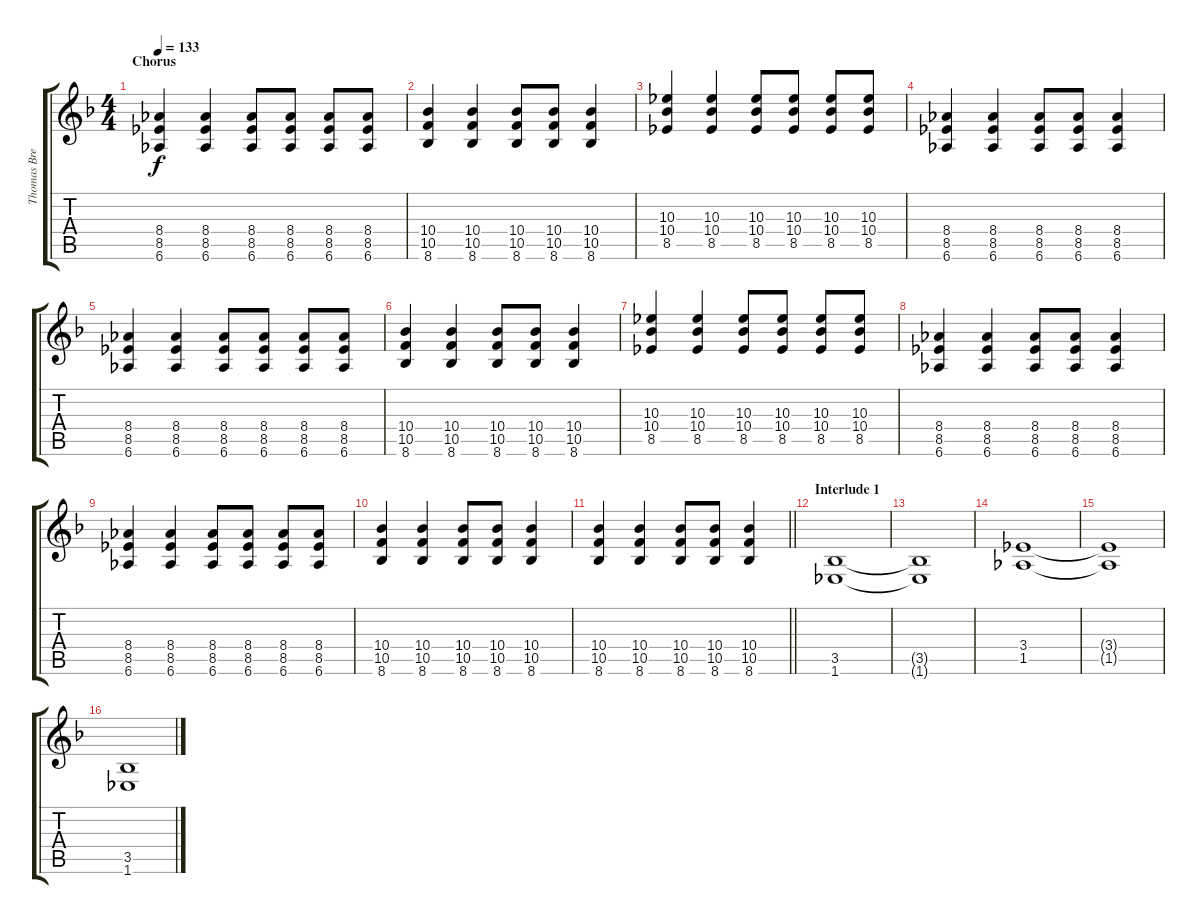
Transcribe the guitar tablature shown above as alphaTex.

\track ("Thomas Bredahl" "Thomas Bre") {instrument distortionguitar}
\staff {score tabs}
\tuning (D4 A3 F3 C3 G2 D2) {hide}
\ts (4 4)
\section ("" "Chorus")
\tempo 133
\clef g2
\ks f
(8.4 8.5 6.6).4{dy f} (8.4 8.5 6.6).4 (8.4 8.5 6.6).8 (8.4 8.5 6.6).8 (8.4 8.5 6.6).8 (8.4 8.5 6.6).8 |
(10.4 10.5 8.6).4 (10.4 10.5 8.6).4 (10.4 10.5 8.6).8 (10.4 10.5 8.6).8 (10.4 10.5 8.6).4 |
(10.3 10.4 8.5).4 (10.3 10.4 8.5).4 (10.3 10.4 8.5).8 (10.3 10.4 8.5).8 (10.3 10.4 8.5).8 (10.3 10.4 8.5).8 |
(8.4 8.5 6.6).4 (8.4 8.5 6.6).4 (8.4 8.5 6.6).8 (8.4 8.5 6.6).8 (8.4 8.5 6.6).4 |
(8.4 8.5 6.6).4 (8.4 8.5 6.6).4 (8.4 8.5 6.6).8 (8.4 8.5 6.6).8 (8.4 8.5 6.6).8 (8.4 8.5 6.6).8 |
(10.4 10.5 8.6).4 (10.4 10.5 8.6).4 (10.4 10.5 8.6).8 (10.4 10.5 8.6).8 (10.4 10.5 8.6).4 |
(10.3 10.4 8.5).4 (10.3 10.4 8.5).4 (10.3 10.4 8.5).8 (10.3 10.4 8.5).8 (10.3 10.4 8.5).8 (10.3 10.4 8.5).8 |
(8.4 8.5 6.6).4 (8.4 8.5 6.6).4 (8.4 8.5 6.6).8 (8.4 8.5 6.6).8 (8.4 8.5 6.6).4 |
(8.4 8.5 6.6).4 (8.4 8.5 6.6).4 (8.4 8.5 6.6).8 (8.4 8.5 6.6).8 (8.4 8.5 6.6).8 (8.4 8.5 6.6).8 |
(10.4 10.5 8.6).4 (10.4 10.5 8.6).4 (10.4 10.5 8.6).8 (10.4 10.5 8.6).8 (10.4 10.5 8.6).4 |
\barLineRight lightlight
(10.4 10.5 8.6).4 (10.4 10.5 8.6).4 (10.4 10.5 8.6).8 (10.4 10.5 8.6).8 (10.4 10.5 8.6).4 |
\section ("" "Interlude 1")
(3.5 1.6).1 |
(3.5{t} 1.6{t}).1 |
(3.4 1.5).1 |
(3.4{t} 1.5{t}).1 |
(3.5 1.6).1
